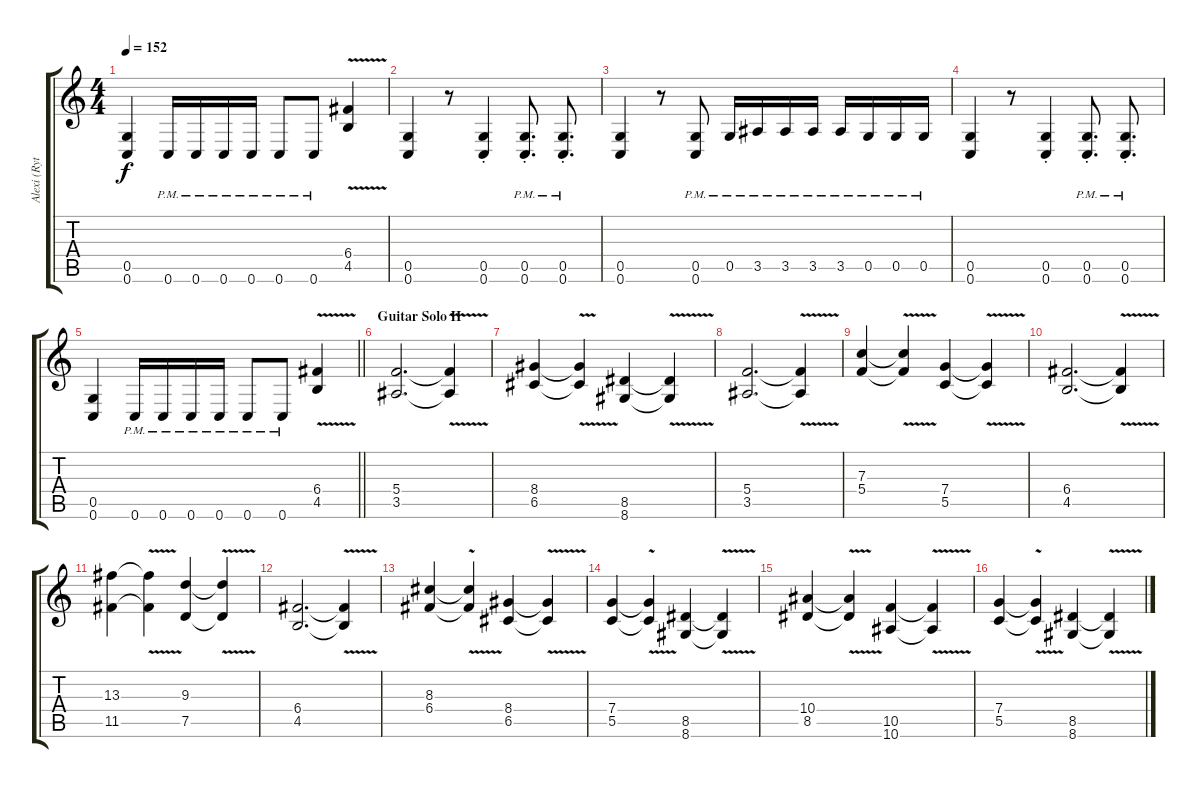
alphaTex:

\track ("Alexi (Rythm Guitar)" "Alexi (Ryt") {instrument distortionguitar}
\staff {score tabs}
\tuning (D4 A3 F3 C3 G2 C2) {hide}
\ts (4 4)
\tempo 152
\clef g2
\ks c
(0.5 0.6).4{dy f} 0.6{pm}.16 0.6{pm}.16 0.6{pm}.16 0.6{pm}.16 0.6{pm}.8 0.6{pm}.8 (6.4{v} 4.5{v}).4 |
(0.5 0.6).4 r.8 (0.5{st} 0.6{st}).4 (0.5{pm st} 0.6{pm st}).8{d} (0.5{pm st} 0.6{pm st}).8{d} |
(0.5 0.6).4 r.8 (0.5{pm} 0.6{pm}).8 0.5{pm}.16 3.5{pm}.16 3.5{pm}.16 3.5{pm}.16 3.5{pm}.16 0.5{pm}.16 0.5{pm}.16 0.5{pm}.16 |
(0.5 0.6).4 r.8 (0.5{st} 0.6{st}).4 (0.5{pm st} 0.6{pm st}).8{d} (0.5{pm st} 0.6{pm st}).8{d} |
\barLineRight lightlight
(0.5 0.6).4 0.6{pm}.16 0.6{pm}.16 0.6{pm}.16 0.6{pm}.16 0.6{pm}.8 0.6{pm}.8 (6.4{v} 4.5{v}).4 |
\section ("" "Guitar Solo II")
(5.4 3.5).2{d volume 10 balance 2 instrument distortionguitar} (5.4{v t} 3.5{v t}).4 |
(8.4 6.5).4 (8.4{v t} 6.5{v t}).4 (8.5 8.6).4 (8.5{v t} 8.6{v t}).4 |
(5.4 3.5).2{d} (5.4{v t} 3.5{v t}).4 |
(7.3 5.4).4 (7.3{v t} 5.4{v t}).4 (7.4 5.5).4 (7.4{v t} 5.5{v t}).4 |
(6.4 4.5).2{d} (6.4{v t} 4.5{v t}).4 |
(13.3 11.5).4{volume 9} (13.3{v t} 11.5{v t}).4 (9.3 7.5).4 (9.3{v t} 7.5{v t}).4 |
(6.4 4.5).2{d volume 10} (6.4{v t} 4.5{v t}).4 |
(8.3 6.4).4 (8.3{v t} 6.4{v t}).4 (8.4 6.5).4 (8.4{v t} 6.5{v t}).4 |
(7.4 5.5).4 (7.4{v t} 5.5{v t}).4 (8.5 8.6).4 (8.5{v t} 8.6{v t}).4 |
(10.4 8.5).4 (10.4{v t} 8.5{v t}).4 (10.5 10.6).4 (10.5{v t} 10.6{v t}).4 |
(7.4 5.5).4 (7.4{v t} 5.5{v t}).4 (8.5 8.6).4 (8.5{v t} 8.6{v t}).4
